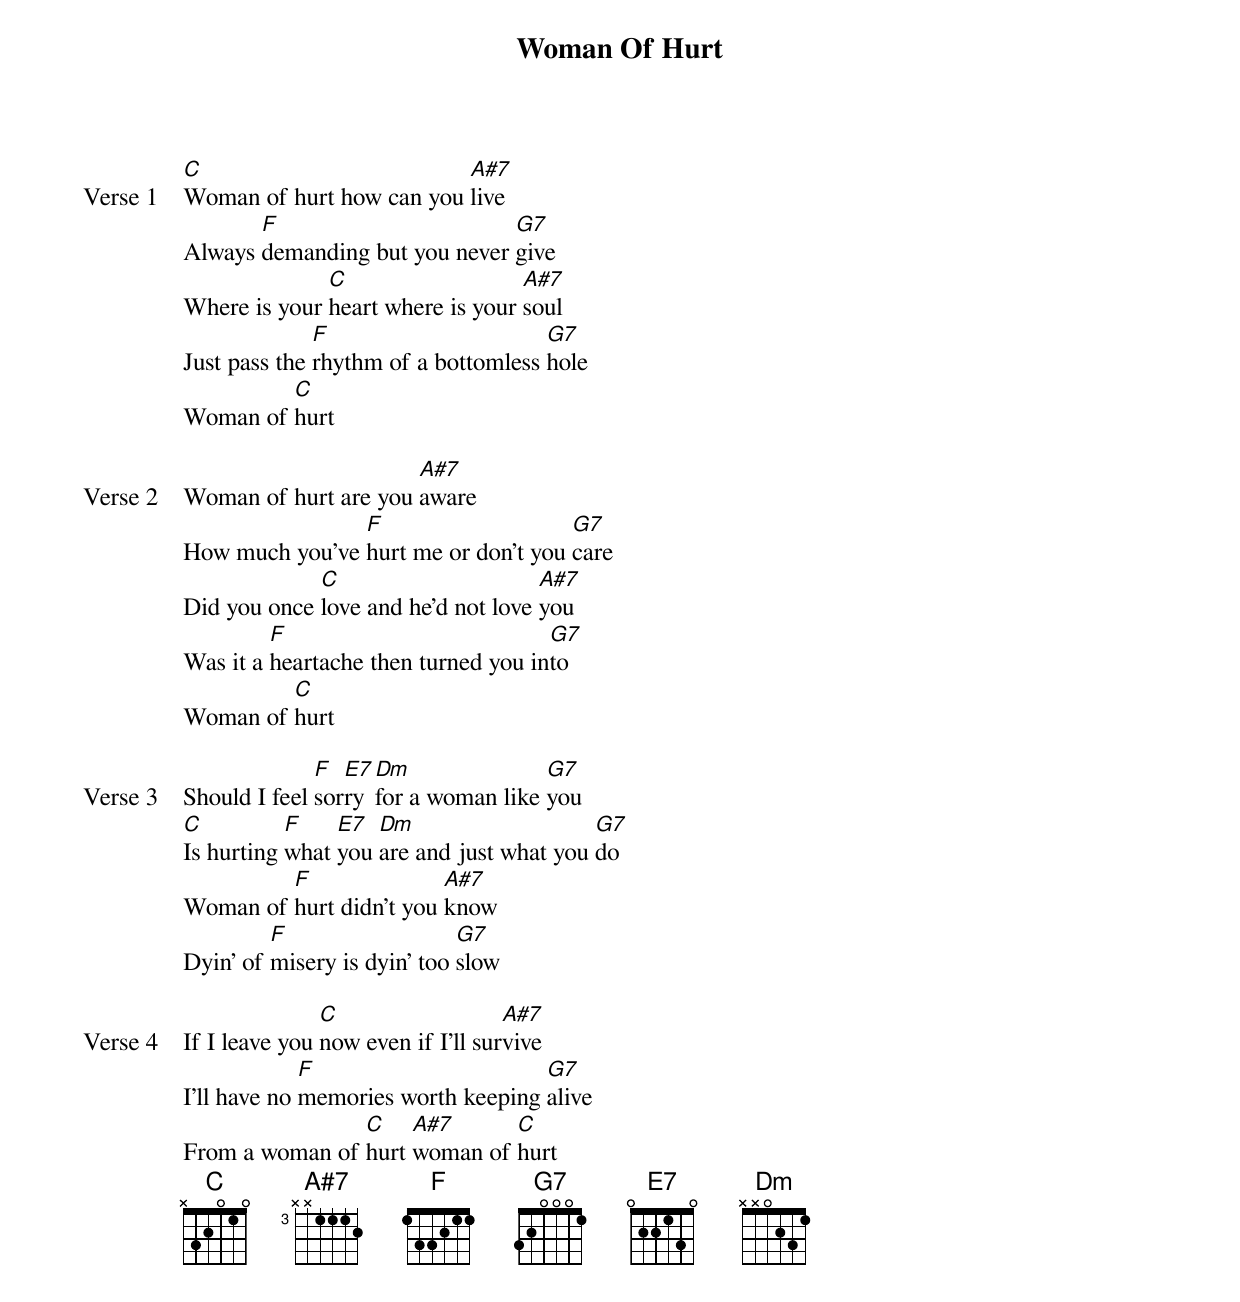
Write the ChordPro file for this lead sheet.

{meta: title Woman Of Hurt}
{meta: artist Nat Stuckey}
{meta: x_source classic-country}
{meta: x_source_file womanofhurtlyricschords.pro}
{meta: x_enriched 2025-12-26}

{start_of_verse: Verse 1}
[C]Woman of hurt how can you [A#7]live
Always [F]demanding but you never [G7]give
Where is your [C]heart where is your [A#7]soul
Just pass the [F]rhythm of a bottomless [G7]hole
Woman of [C]hurt
{end_of_verse}

{start_of_verse: Verse 2}
Woman of hurt are you [A#7]aware
How much you've [F]hurt me or don't you [G7]care
Did you once [C]love and he'd not love [A#7]you
Was it a [F]heartache then turned you in[G7]to
Woman of [C]hurt
{end_of_verse}

{start_of_verse: Verse 3}
Should I feel [F]sor[E7]ry [Dm]for a woman like [G7]you
[C]Is hurting [F]what [E7]you [Dm]are and just what you [G7]do
Woman of [F]hurt didn't you [A#7]know
Dyin' of [F]misery is dyin' too [G7]slow
{end_of_verse}

{start_of_verse: Verse 4}
If I leave you [C]now even if I'll sur[A#7]vive
I'll have no [F]memories worth keeping [G7]alive
From a woman of [C]hurt [A#7]woman of [C]hurt
{end_of_verse}
